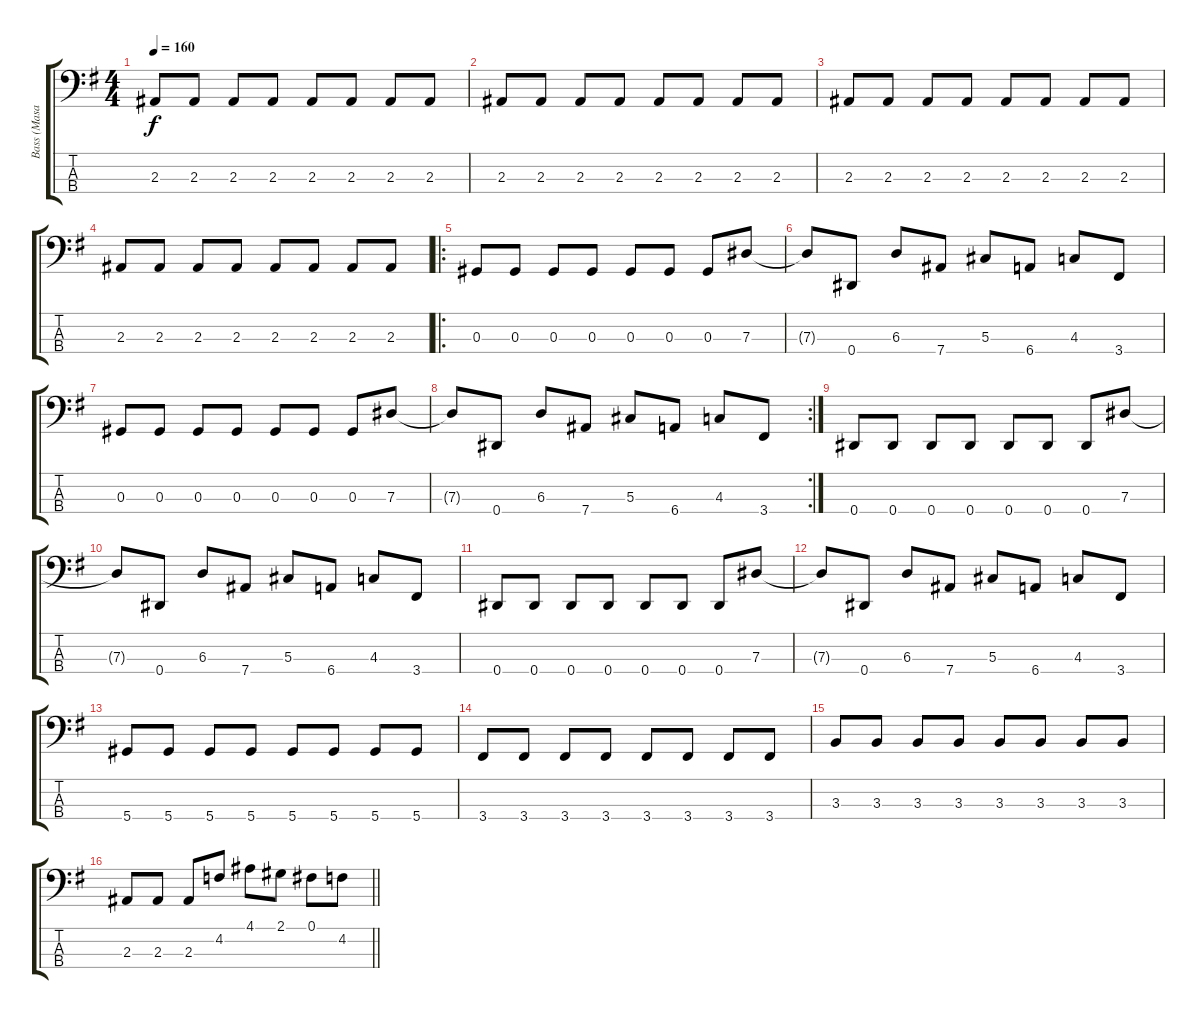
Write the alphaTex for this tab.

\track ("Bass (Masaki)" "Bass (Masa") {instrument acousticguitarnylon}
\staff {score tabs}
\tuning (Gb2 Db2 Ab1 Eb1) {hide}
\ts (4 4)
\tempo 160
\clef f4
\ks g
2.3.8{dy f instrument acousticguitarnylon} 2.3.8 2.3.8 2.3.8 2.3.8 2.3.8 2.3.8 2.3.8 |
2.3.8 2.3.8 2.3.8 2.3.8 2.3.8 2.3.8 2.3.8 2.3.8 |
2.3.8 2.3.8 2.3.8 2.3.8 2.3.8 2.3.8 2.3.8 2.3.8 |
2.3.8 2.3.8 2.3.8 2.3.8 2.3.8 2.3.8 2.3.8 2.3.8 |
\ro
0.3.8 0.3.8 0.3.8 0.3.8 0.3.8 0.3.8 0.3.8 7.3.8 |
7.3{t}.8 0.4.8 6.3.8 7.4.8 5.3.8 6.4.8 4.3.8 3.4.8 |
0.3.8 0.3.8 0.3.8 0.3.8 0.3.8 0.3.8 0.3.8 7.3.8 |
\rc 2
7.3{t}.8 0.4.8 6.3.8 7.4.8 5.3.8 6.4.8 4.3.8 3.4.8 |
0.4.8 0.4.8 0.4.8 0.4.8 0.4.8 0.4.8 0.4.8 7.3.8 |
7.3{t}.8 0.4.8 6.3.8 7.4.8 5.3.8 6.4.8 4.3.8 3.4.8 |
0.4.8 0.4.8 0.4.8 0.4.8 0.4.8 0.4.8 0.4.8 7.3.8 |
7.3{t}.8 0.4.8 6.3.8 7.4.8 5.3.8 6.4.8 4.3.8 3.4.8 |
5.4.8 5.4.8 5.4.8 5.4.8 5.4.8 5.4.8 5.4.8 5.4.8 |
3.4.8 3.4.8 3.4.8 3.4.8 3.4.8 3.4.8 3.4.8 3.4.8 |
3.3.8 3.3.8 3.3.8 3.3.8 3.3.8 3.3.8 3.3.8 3.3.8 |
\barLineRight lightlight
2.3.8 2.3.8 2.3.8 4.2.8 4.1.8 2.1.8 0.1.8 4.2.8
